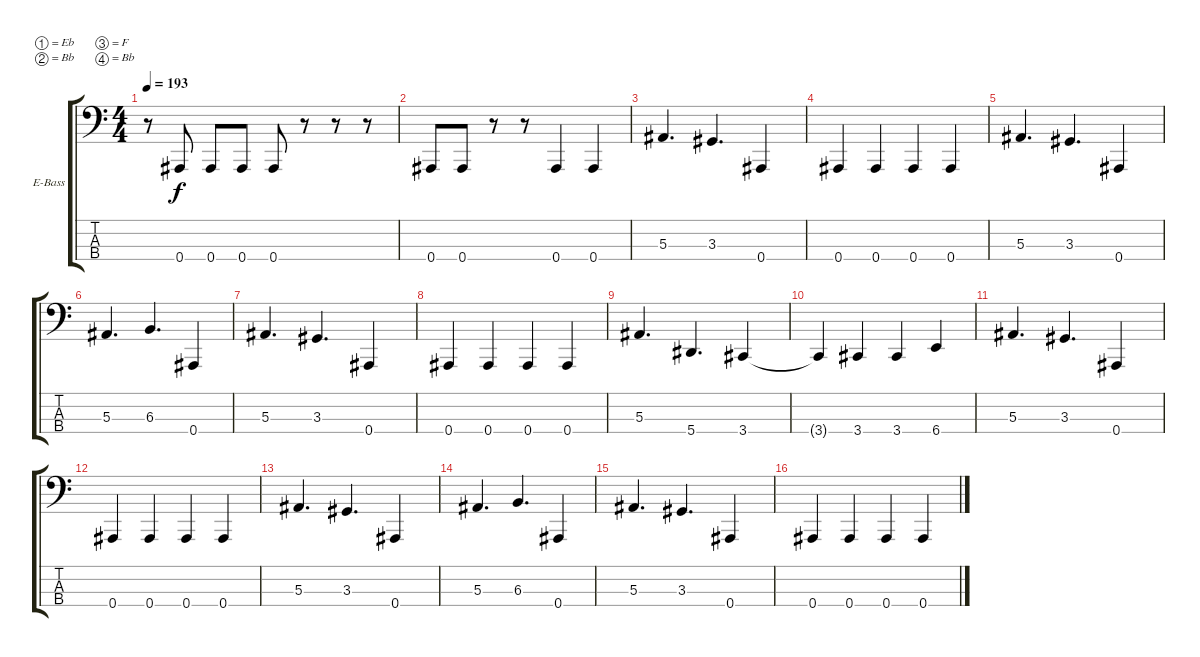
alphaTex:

\bracketExtendMode groupsimilarinstruments
\firstSystemTrackNameOrientation horizontal
\otherSystemsTrackNameOrientation horizontal
\track ("Matt Kean" "E-Bass") {instrument electricbassfinger}
\staff {score tabs}
\tuning (Eb2 Bb1 F1 Bb0)
\ts (4 4)
\tempo 193
\clef f4
\ks c
r.8{dy f} 0.4.8 0.4.8 0.4.8 0.4.8 r.8 r.8 r.8 |
0.4.8 0.4.8 r.8 r.8 0.4.4 0.4.4 |
5.3.4{d} 3.3.4{d} 0.4.4 |
0.4.4 0.4.4 0.4.4 0.4.4 |
5.3.4{d} 3.3.4{d} 0.4.4 |
5.3.4{d} 6.3.4{d} 0.4.4 |
5.3.4{d} 3.3.4{d} 0.4.4 |
0.4.4 0.4.4 0.4.4 0.4.4 |
5.3.4{d} 5.4.4{d} 3.4.4 |
3.4{t}.4 3.4.4 3.4.4 6.4.4 |
5.3.4{d} 3.3.4{d} 0.4.4 |
0.4.4 0.4.4 0.4.4 0.4.4 |
5.3.4{d} 3.3.4{d} 0.4.4 |
5.3.4{d} 6.3.4{d} 0.4.4 |
5.3.4{d} 3.3.4{d} 0.4.4 |
0.4.4 0.4.4 0.4.4 0.4.4
